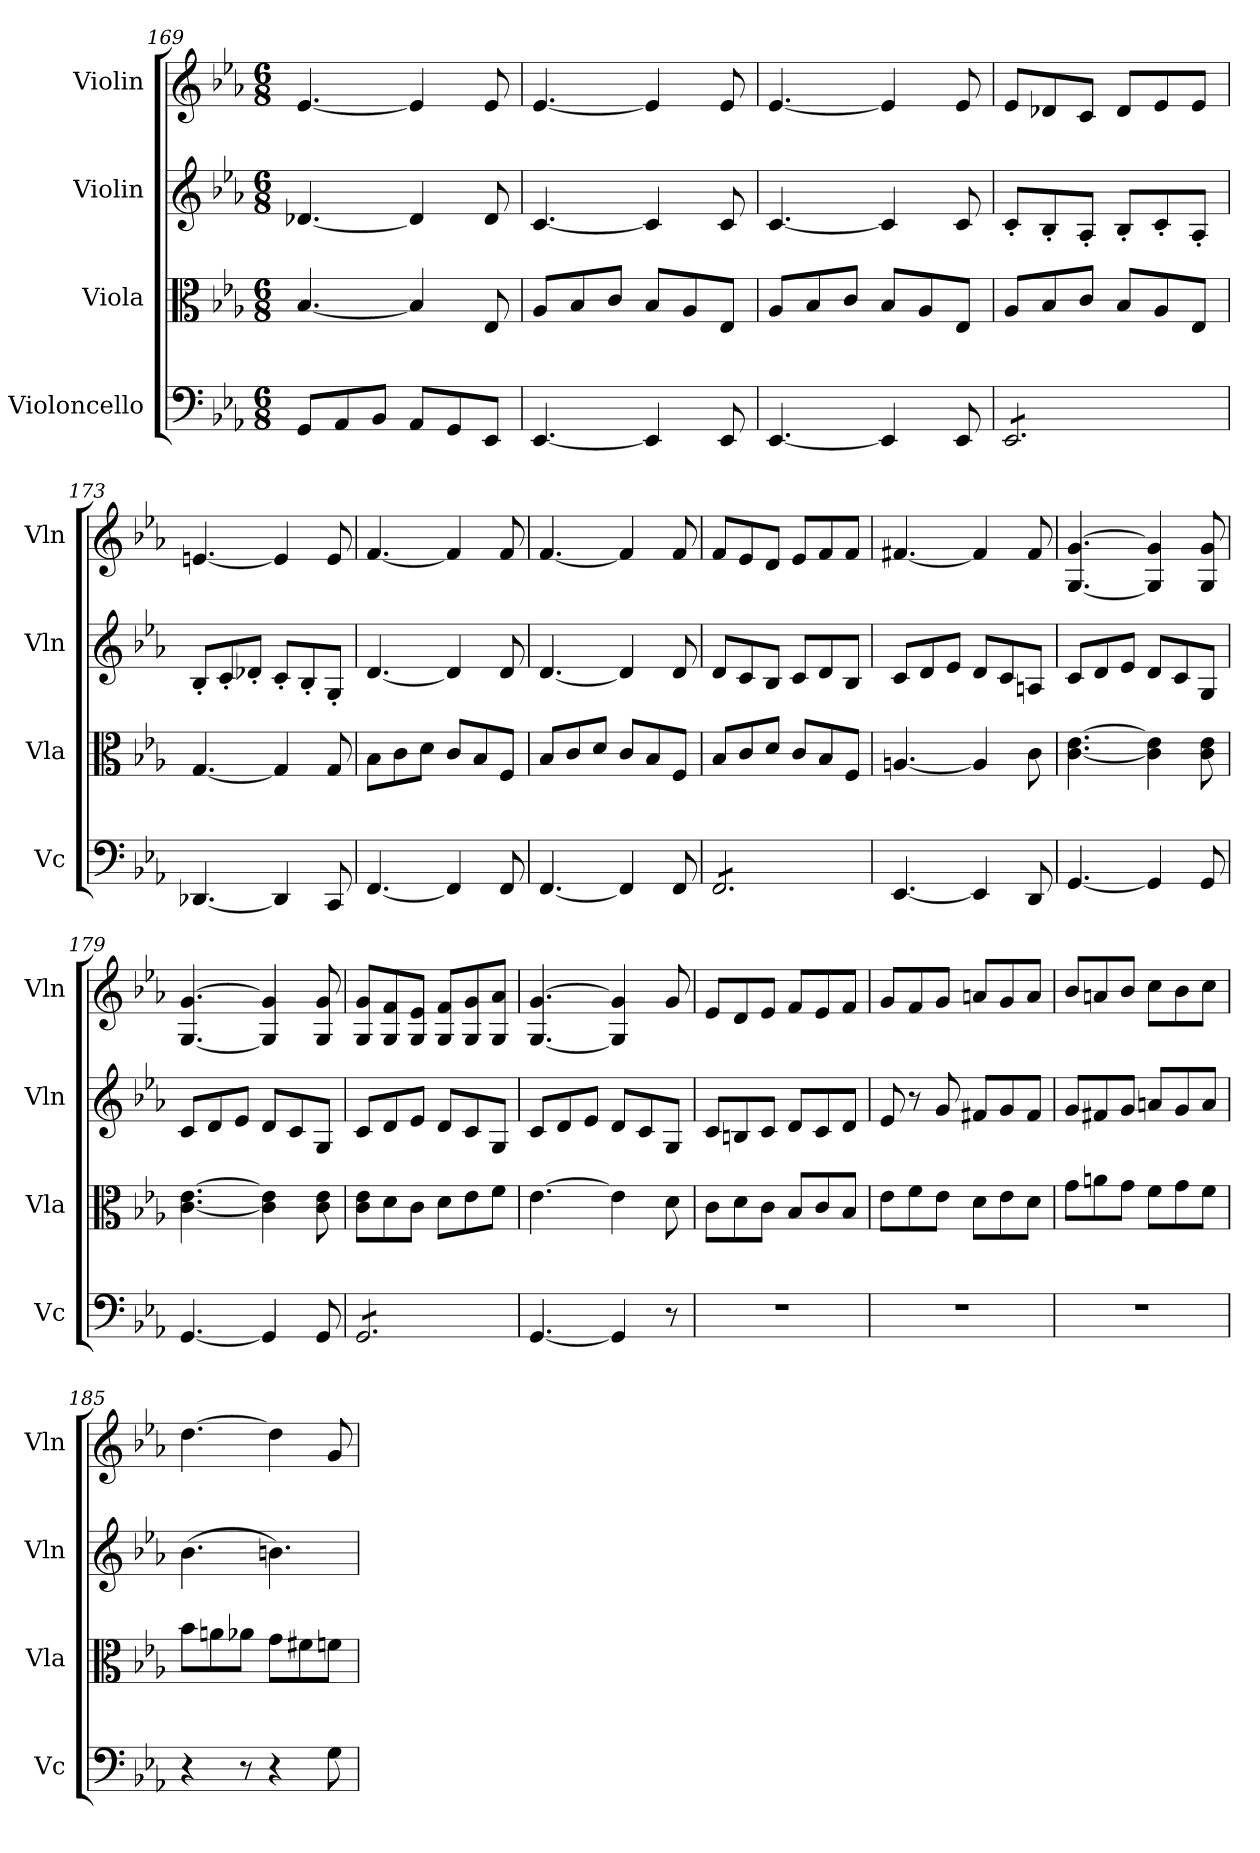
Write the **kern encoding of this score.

**kern	**kern	**kern	**kern
*part4	*part3	*part2	*part1
*staff4	*staff3	*staff2	*staff1
*I"Violoncello	*I"Viola	*I"Violin	*I"Violin
*I'Vc	*I'Vla	*I'Vln	*I'Vln
*clefF4	*clefC3	*clefG2	*clefG2
*k[b-e-a-]	*k[b-e-a-]	*k[b-e-a-]	*k[b-e-a-]
*M6/8	*M6/8	*M6/8	*M6/8
=169	=169	=169	=169
8GG/L	[4.B-/	[4.d-X/	[4.e-/
8AA-/	.	.	.
8BB-/J	.	.	.
8AA-/L	4B-/]	4d-/]	4e-/]
8GG/	.	.	.
8EE-/J	8E-/	8d-/	8e-/
=170	=170	=170	=170
[4.EE-/	8A-/L	[4.c/	[4.e-/
.	8B-/	.	.
.	8c/J	.	.
4EE-/]	8B-/L	4c/]	4e-/]
.	8A-/	.	.
8EE-/	8E-/J	8c/	8e-/
!!LO:LB:g=z
=171	=171	=171	=171
[4.EE-/	8A-/L	[4.c/	[4.e-/
.	8B-/	.	.
.	8c/J	.	.
4EE-/]	8B-/L	4c/]	4e-/]
.	8A-/	.	.
8EE-/	8E-/J	8c/	8e-/
=172	=172	=172	=172
*tremolo	*	*	*
8EE-/L	8A-/L	8c'/L	8e-/L
8EE-/	8B-/	8B-'/	8d-X/
8EE-/	8c/J	8A-'/J	8c/J
8EE-/	8B-/L	8B-'/L	8d-/L
8EE-/	8A-/	8c'/	8e-/
8EE-/J	8E-/J	8A-'/J	8e-/J
*Xtremolo	*	*	*
=173	=173	=173	=173
[4.DD-X/	[4.G/	8B-'/L	[4.en/
.	.	8c'/	.
.	.	8d-X'/J	.
4DD-/]	4G/]	8c'/L	4e/]
.	.	8B-'/	.
8CC/	8G/	8G'/J	8e/
=174	=174	=174	=174
[4.FF/	8B-\L	[4.d/	[4.f/
.	8c\	.	.
.	8d\J	.	.
4FF/]	8c/L	4d/]	4f/]
.	8B-/	.	.
8FF/	8F/J	8d/	8f/
=175	=175	=175	=175
[4.FF/	8B-/L	[4.d/	[4.f/
.	8c/	.	.
.	8d/J	.	.
4FF/]	8c/L	4d/]	4f/]
.	8B-/	.	.
8FF/	8F/J	8d/	8f/
=176	=176	=176	=176
*tremolo	*	*	*
8FF/L	8B-/L	8d/L	8f/L
8FF/	8c/	8c/	8e-/
8FF/	8d/J	8B-/J	8d/J
8FF/	8c/L	8c/L	8e-/L
8FF/	8B-/	8d/	8f/
8FF/J	8F/J	8B-/J	8f/J
*Xtremolo	*	*	*
=177	=177	=177	=177
[4.EE-/	[4.An/	8c/L	[4.f#X/
.	.	8d/	.
.	.	8e-/J	.
4EE-/]	4A/]	8d/L	4f#/]
.	.	8c/	.
8DD/	8c\	8An/J	8f#/
=178	=178	=178	=178
[4.GG/	[4.c\ [4.e-\	8c/L	[4.G/ [4.g/
.	.	8d/	.
.	.	8e-/J	.
4GG/]	4c\] 4e-\]	8d/L	4G/] 4g/]
.	.	8c/	.
8GG/	8c\ 8e-\	8G/J	8G/ 8g/
!!LO:LB:g=z
=179	=179	=179	=179
[4.GG/	[4.c\ [4.e-\	8c/L	[4.G/ [4.g/
.	.	8d/	.
.	.	8e-/J	.
4GG/]	4c\] 4e-\]	8d/L	4G/] 4g/]
.	.	8c/	.
8GG/	8c\ 8e-\	8G/J	8G/ 8g/
=180	=180	=180	=180
*tremolo	*	*	*
8GG/L	8c\ 8e-\L	8c/L	8G/ 8g/L
8GG/	8d\	8d/	8G/ 8f/
8GG/	8c\J	8e-/J	8G/ 8e-/J
8GG/	8d\L	8d/L	8G/ 8f/L
8GG/	8e-\	8c/	8G/ 8g/
8GG/J	8f\J	8G/J	8G/ 8a-/J
*Xtremolo	*	*	*
=181	=181	=181	=181
[4.GG/	[4.e-\	8c/L	[4.G/ [4.g/
.	.	8d/	.
.	.	8e-/J	.
4GG/]	4e-\]	8d/L	4G/] 4g/]
.	.	8c/	.
8r	8d\	8G/J	8g/
=182	=182	=182	=182
2.r	8c\L	8c/L	8e-/L
.	8d\	8Bn/	8d/
.	8c\J	8c/J	8e-/J
.	8B-/L	8d/L	8f/L
.	8c/	8c/	8e-/
.	8B-/J	8d/J	8f/J
=183	=183	=183	=183
2.r	8e-\L	8e-/	8g/L
.	8f\	8r	8f/
.	8e-\J	8g/	8g/J
.	8d\L	8f#X/L	8an/L
.	8e-\	8g/	8g/
.	8d\J	8f#/J	8a/J
=184	=184	=184	=184
2.r	8g\L	8g/L	8b-/L
.	8an\	8f#X/	8an/
.	8g\J	8g/J	8b-/J
.	8f\L	8an/L	8cc\L
.	8g\	8g/	8b-\
.	8f\J	8a/J	8cc\J
=185	=185	=185	=185
4r	8b-\L	(4.b-\	[4.dd\
.	8an\	.	.
8r	8a-X\J	.	.
4r	8g\L	4.bn\)	4dd\]
.	8f#X\	.	.
8G\	8fn\J	.	8g/
=	=	=	=
*-	*-	*-	*-
